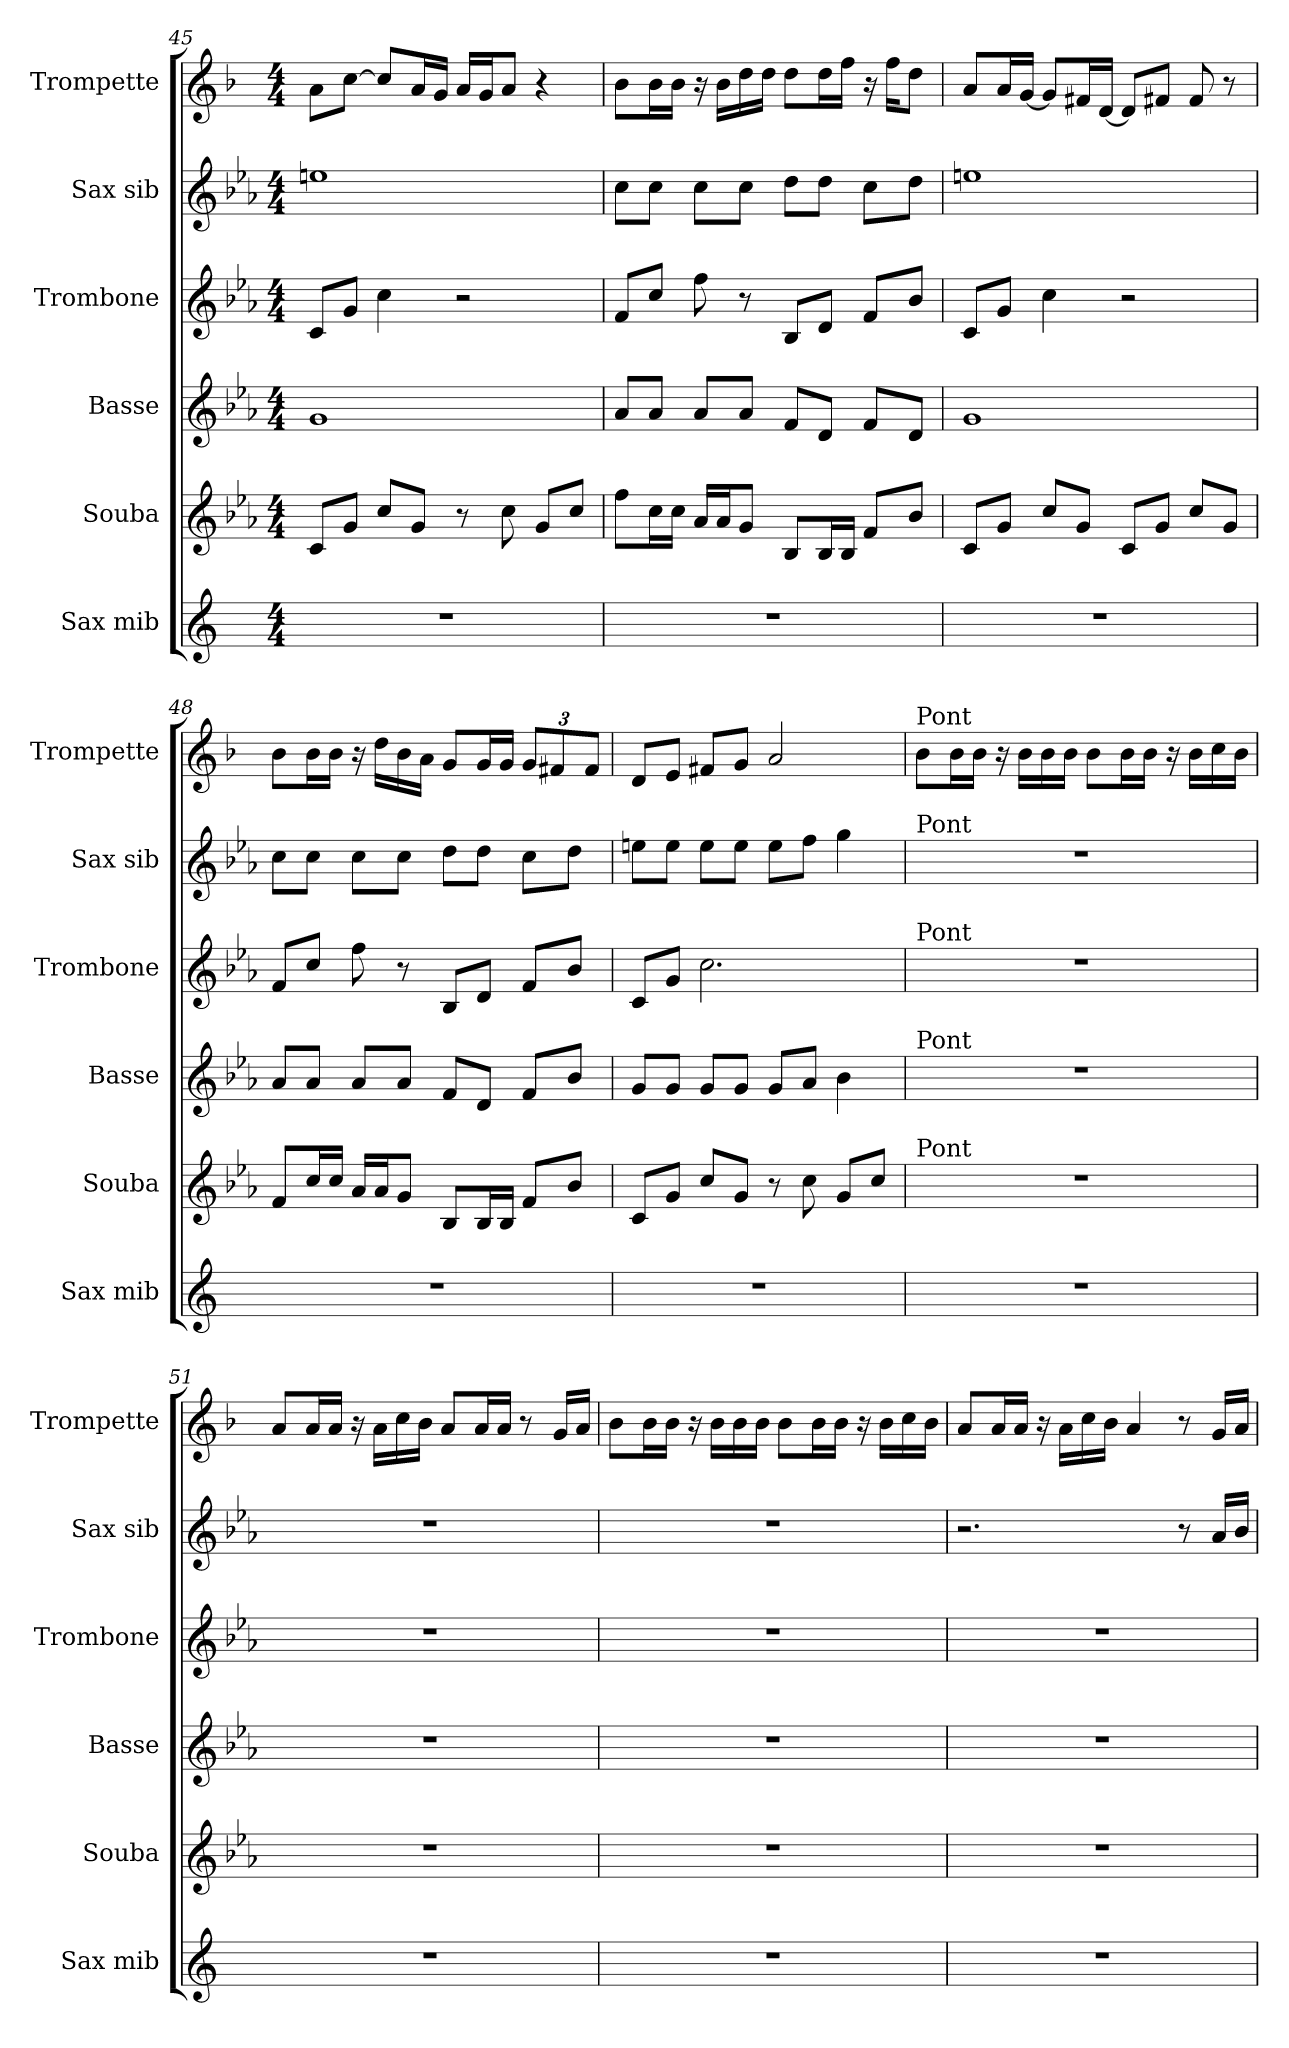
**kern	**kern	**kern	**kern	**kern	**kern
*part6	*part5	*part4	*part3	*part2	*part1
*staff6	*staff5	*staff4	*staff3	*staff2	*staff1
*I"Sax mib	*I"Souba	*I"Basse	*I"Trombone	*I"Sax sib	*I"Trompette
*I'Sax mib	*I'Souba	*I'Basse	*I'Trombone	*I'Sax sib	*I'Trompette
*clefG2	*clefG2	*clefG2	*clefG2	*clefG2	*clefG2
*ITrd8c14	*ITrd15c26	*ITrd8c14	*ITrd8c14	*ITrd8c14	*ITrd1c2
*	*k[b-e-a-]	*k[b-e-a-]	*k[b-e-a-]	*k[b-e-a-]	*k[b-e-a-]
*M4/4	*M4/4	*M4/4	*M4/4	*M4/4	*M4/4
=45	=45	=45	=45	=45	=45
1r	8CCL	1G	8CL	1en	8gL
.	8GGJ	.	8GJ	.	[8b-J
.	8CL	.	4c	.	8b-L]
.	8GGJ	.	.	.	16gL
.	.	.	.	.	16fJJ
.	8r	.	2r	.	16gLL
.	.	.	.	.	16fJ
.	8C	.	.	.	8gJ
.	8GGL	.	.	.	4r
.	8CJ	.	.	.	.
=46	=46	=46	=46	=46	=46
1r	8FL	8A-L	8FL	8cL	8a-L
.	16CL	8A-J	8cJ	8cJ	16a-L
.	16CJJ	.	.	.	16a-JJ
.	16AA-LL	8A-L	8f	8cL	16r
.	16AA-J	.	.	.	16a-LL
.	8GGJ	8A-J	8r	8cJ	16cc
.	.	.	.	.	16ccJJ
.	8BBB-L	8FL	8BB-L	8dL	8ccL
.	16BBB-L	8DJ	8DJ	8dJ	16ccL
.	16BBB-JJ	.	.	.	16ee-JJ
.	8FFL	8FL	8FL	8cL	16r
.	.	.	.	.	16ee-KL
.	8BB-J	8DJ	8B-J	8dJ	8ccJ
=47	=47	=47	=47	=47	=47
1r	8CCL	1G	8CL	1en	8gL
.	8GGJ	.	8GJ	.	16gL
.	.	.	.	.	[16fJJ
.	8CL	.	4c	.	8fL]
.	8GGJ	.	.	.	16enL
.	.	.	.	.	[16cJJ
.	8CCL	.	2r	.	8cL]
.	8GGJ	.	.	.	8enJ
.	8CL	.	.	.	8e
.	8GGJ	.	.	.	8r
=48	=48	=48	=48	=48	=48
1r	8FFL	8A-L	8FL	8cL	8a-L
.	16CL	8A-J	8cJ	8cJ	16a-L
.	16CJJ	.	.	.	16a-JJ
.	16AA-LL	8A-L	8f	8cL	16r
.	16AA-J	.	.	.	16ccLL
.	8GGJ	8A-J	8r	8cJ	16a-
.	.	.	.	.	16gJJ
.	8BBB-L	8FL	8BB-L	8dL	8fL
.	16BBB-L	8DJ	8DJ	8dJ	16fL
.	16BBB-JJ	.	.	.	16fJJ
.	8FFL	8FL	8FL	8cL	12fL
.	.	.	.	.	12en
.	8BB-J	8B-J	8B-J	8dJ	.
.	.	.	.	.	12eJ
=49	=49	=49	=49	=49	=49
1r	8CCL	8GL	8CL	8enL	8cL
.	8GGJ	8GJ	8GJ	8eJ	8dJ
.	8CL	8GL	2.c	8eL	8enL
.	8GGJ	8GJ	.	8eJ	8fJ
.	8r	8GL	.	8eL	2g
.	8C	8A-J	.	8fJ	.
.	8GGL	4B-	.	4g	.
.	8CJ	.	.	.	.
=50	=50	=50	=50	=50	=50
!	!	!	!	!	!LO:TX:t=Pont
!	!	!	!	!LO:TX:t=Pont	!
!	!	!	!LO:TX:t=Pont	!	!
!	!	!LO:TX:t=Pont	!	!	!
!	!LO:TX:t=Pont	!	!	!	!
1r	1r	1r	1r	1r	8a-L
.	.	.	.	.	16a-L
.	.	.	.	.	16a-JJ
.	.	.	.	.	16r
.	.	.	.	.	16a-LL
.	.	.	.	.	16a-
.	.	.	.	.	16a-JJ
.	.	.	.	.	8a-L
.	.	.	.	.	16a-L
.	.	.	.	.	16a-JJ
.	.	.	.	.	16r
.	.	.	.	.	16a-LL
.	.	.	.	.	16b-
.	.	.	.	.	16a-JJ
=51	=51	=51	=51	=51	=51
1r	1r	1r	1r	1r	8gL
.	.	.	.	.	16gL
.	.	.	.	.	16gJJ
.	.	.	.	.	16r
.	.	.	.	.	16gLL
.	.	.	.	.	16b-
.	.	.	.	.	16a-JJ
.	.	.	.	.	8gL
.	.	.	.	.	16gL
.	.	.	.	.	16gJJ
.	.	.	.	.	8r
.	.	.	.	.	16fLL
.	.	.	.	.	16gJJ
=52	=52	=52	=52	=52	=52
1r	1r	1r	1r	1r	8a-L
.	.	.	.	.	16a-L
.	.	.	.	.	16a-JJ
.	.	.	.	.	16r
.	.	.	.	.	16a-LL
.	.	.	.	.	16a-
.	.	.	.	.	16a-JJ
.	.	.	.	.	8a-L
.	.	.	.	.	16a-L
.	.	.	.	.	16a-JJ
.	.	.	.	.	16r
.	.	.	.	.	16a-LL
.	.	.	.	.	16b-
.	.	.	.	.	16a-JJ
=53	=53	=53	=53	=53	=53
1r	1r	1r	1r	2.r	8gL
.	.	.	.	.	16gL
.	.	.	.	.	16gJJ
.	.	.	.	.	16r
.	.	.	.	.	16gLL
.	.	.	.	.	16b-
.	.	.	.	.	16a-JJ
.	.	.	.	.	4g
.	.	.	.	8r	8r
.	.	.	.	16A-LL	16fLL
.	.	.	.	16B-JJ	16gJJ
=	=	=	=	=	=
*-	*-	*-	*-	*-	*-
